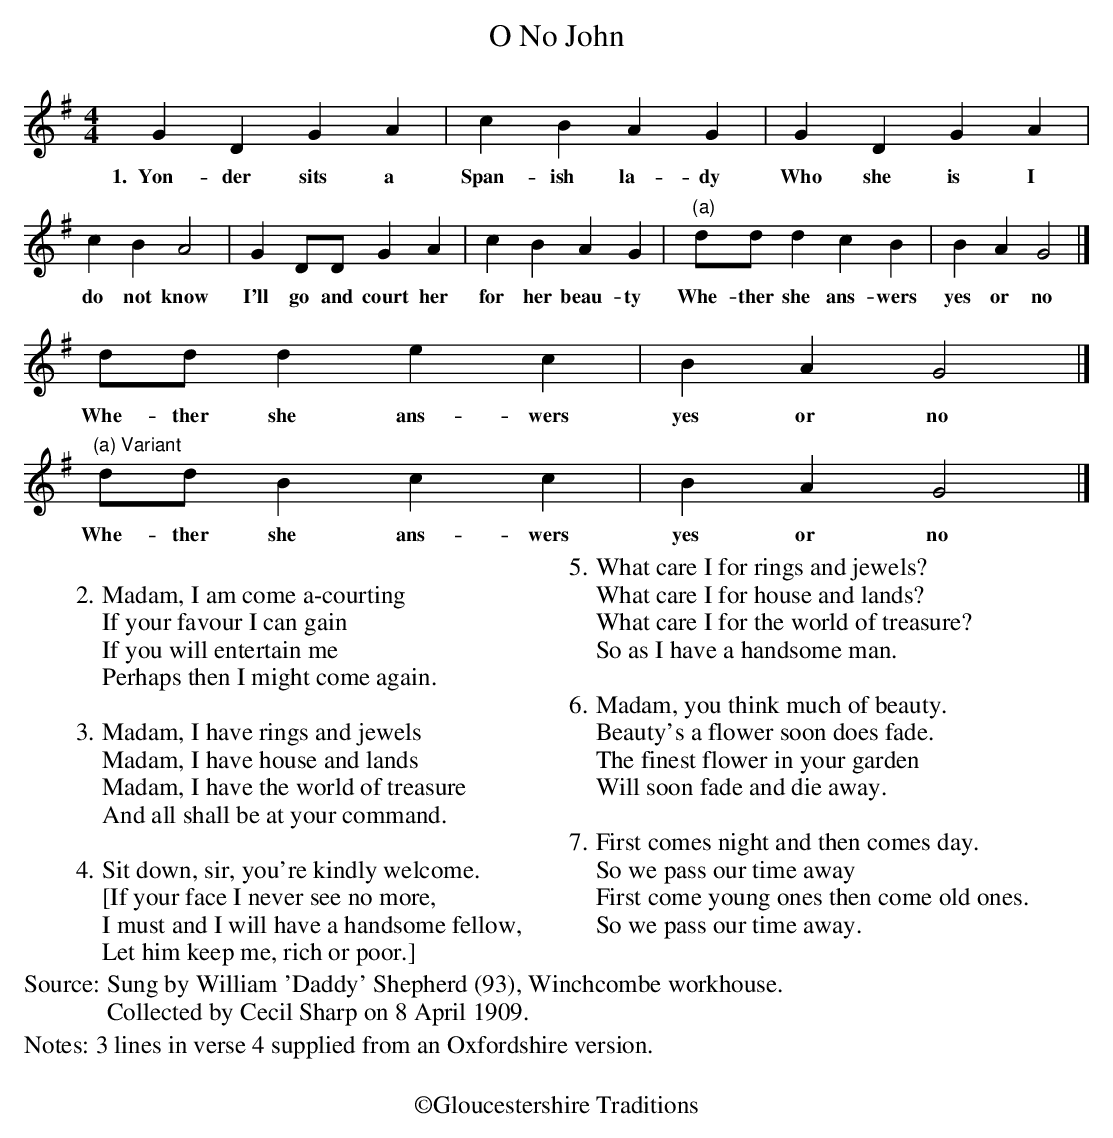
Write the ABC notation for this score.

X:1
T: O No John
M: 4/4
L: 1/4
K: G
GDGA|cBAG|GDGA|cBA2|GD/D/GA|cBAG|"(a)"d/d/dcB|BAG2|]
w:1.~~Yon-der sits a Span-ish la-dy Who she is I do not know I'll go and court her for her beau-ty Whe-ther she ans-wers yes or no
d/d/dec|BAG2|]
w:Whe-ther she ans-wers yes or no
"(a) Variant"d/d/Bcc|BAG2|]
w:Whe-ther she ans-wers yes or no
w:
W:
W: 2. Madam, I am come a-courting
W: If your favour I can gain
W: If you will entertain me
W: Perhaps then I might come again.
W:
W: 3. Madam, I have rings and jewels
W: Madam, I have house and lands
W: Madam, I have the world of treasure
W: And all shall be at your command.
W:
W: 4. Sit down, sir, you're kindly welcome.
W: [If your face I never see no more,
W: I must and I will have a handsome fellow,
W:Let him keep me, rich or poor.]
W:
W: 5. What care I for rings and jewels?
W: What care I for house and lands?
W: What care I for the world of treasure?
W: So as I have a handsome man.
W:
W: 6. Madam, you think much of beauty.
W: Beauty's a flower soon does fade.
W: The finest flower in your garden
W: Will soon fade and die away.
W:
W: 7. First comes night and then comes day.
W: So we pass our time away
W: First come young ones then come old ones.
W: So we pass our time away.
W:
